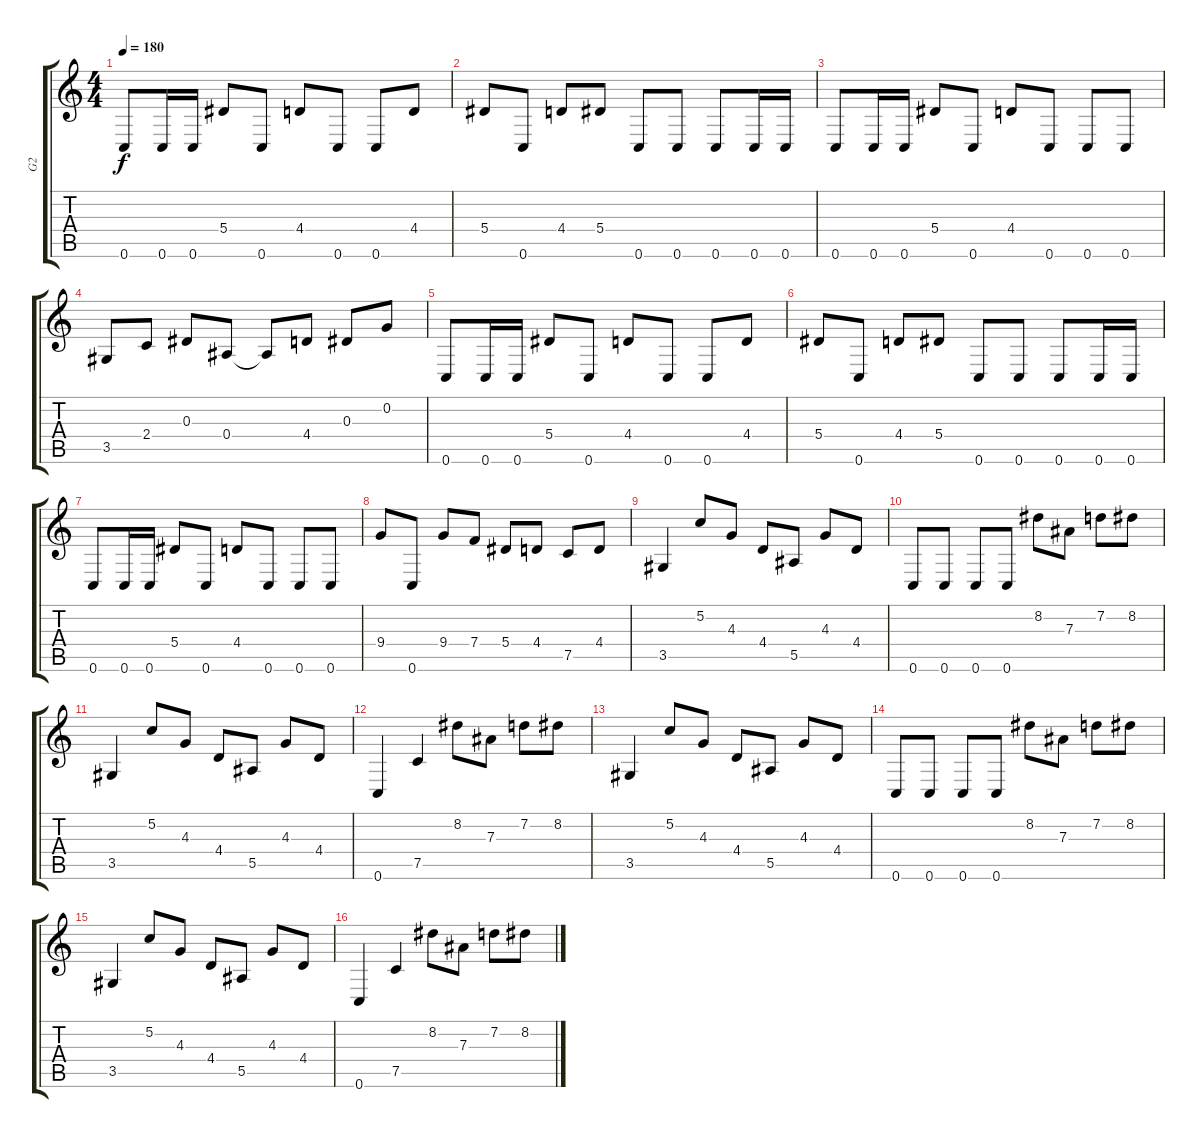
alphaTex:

\track ("G2" "G2") {instrument distortionguitar}
\staff {score tabs}
\tuning (C4 G3 Eb3 Bb2 F2 C2) {hide}
\ts (4 4)
\tempo 180
\clef g2
\ks c
0.6.8{dy f} 0.6.16 0.6.16 5.4.8 0.6.8 4.4.8 0.6.8 0.6.8 4.4.8 |
5.4.8 0.6.8 4.4.8 5.4.8 0.6.8 0.6.8 0.6.8 0.6.16 0.6.16 |
0.6.8 0.6.16 0.6.16 5.4.8 0.6.8 4.4.8 0.6.8 0.6.8 0.6.8 |
3.5.8 2.4.8 0.3.8 0.4.8 0.4{t}.8 4.4.8 0.3.8 0.2.8 |
0.6.8 0.6.16 0.6.16 5.4.8 0.6.8 4.4.8 0.6.8 0.6.8 4.4.8 |
5.4.8 0.6.8 4.4.8 5.4.8 0.6.8 0.6.8 0.6.8 0.6.16 0.6.16 |
0.6.8 0.6.16 0.6.16 5.4.8 0.6.8 4.4.8 0.6.8 0.6.8 0.6.8 |
9.4.8 0.6.8 9.4.8 7.4.8 5.4.8 4.4.8 7.5.8 4.4.8 |
3.5.4 5.2.8 4.3.8 4.4.8 5.5.8 4.3.8 4.4.8 |
0.6.8 0.6.8 0.6.8 0.6.8 8.2.8 7.3.8 7.2.8 8.2.8 |
3.5.4 5.2.8 4.3.8 4.4.8 5.5.8 4.3.8 4.4.8 |
0.6.4 7.5.4 8.2.8 7.3.8 7.2.8 8.2.8 |
3.5.4 5.2.8 4.3.8 4.4.8 5.5.8 4.3.8 4.4.8 |
0.6.8 0.6.8 0.6.8 0.6.8 8.2.8 7.3.8 7.2.8 8.2.8 |
3.5.4 5.2.8 4.3.8 4.4.8 5.5.8 4.3.8 4.4.8 |
0.6.4 7.5.4 8.2.8 7.3.8 7.2.8 8.2.8
